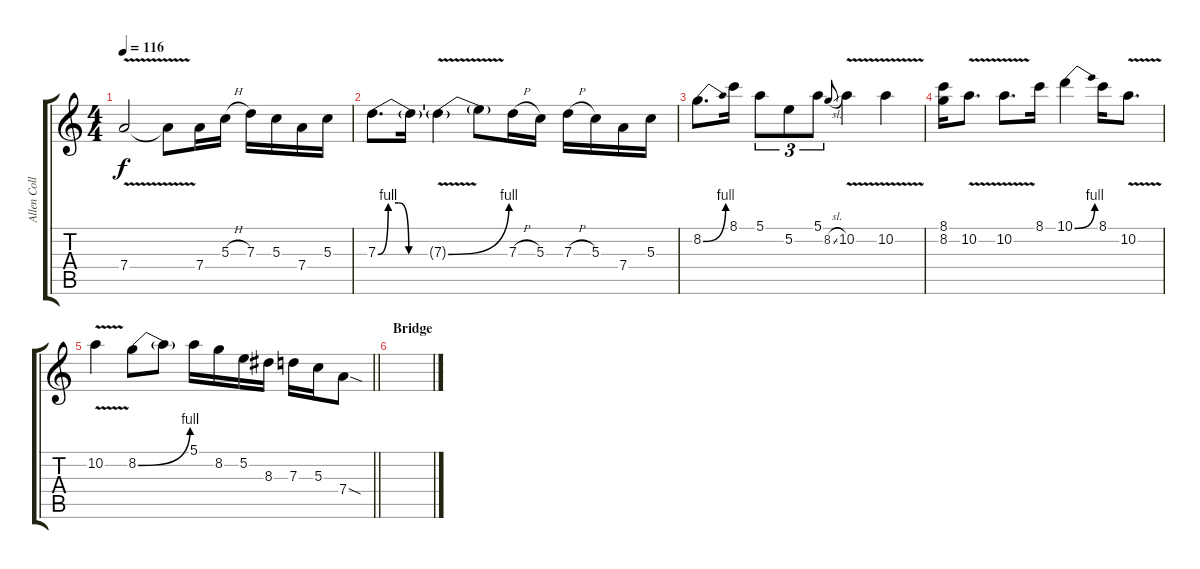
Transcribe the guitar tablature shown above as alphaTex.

\track ("Allen Collins - Solos II" "Allen Coll") {instrument distortionguitar}
\staff {score tabs}
\tuning (E4 B3 G3 D3 A2 E2) {hide}
\ts (4 4)
\tempo 116
\clef g2
\ks c
7.4{v}.2{dy f} 7.4{t}.8 7.4.16 5.3{h}.16 7.3.16 5.3.16 7.4.16 5.3.16 |
7.3{be (custom 0 0 10 4 20 4 30 0 60 0)}.8{d} 7.3{t}.16 7.3{be (bend 0 0 60 4) v t}.4 7.3{t}.8 7.3{h}.16 5.3.16 7.3{h}.16 5.3.16 7.4.16 5.3.16 |
8.2{be (bend 0 0 60 4)}.8{d} 8.1.16 5.1.8{tu (3 2)} 5.2.8{tu (3 2)} 5.1.8{tu (3 2)} 8.2{sl}.8{gr onbeat} 10.2{v}.4 10.2{v}.4 |
(8.1 8.2).16 10.2{v}.8{d} 10.2{v}.8{d} 8.1.16 10.1{be (bend 0 0 60 4)}.4 8.1.16 10.2{v}.8{d} |
\barLineRight lightlight
10.2{v}.4 8.2{be (bend 0 0 60 4)}.8 8.2{t}.8 5.1.16 8.2.16 5.2.16 8.3.16 7.3.16 5.3.16 7.4{sod}.8 |
\section ("" "Bridge")
